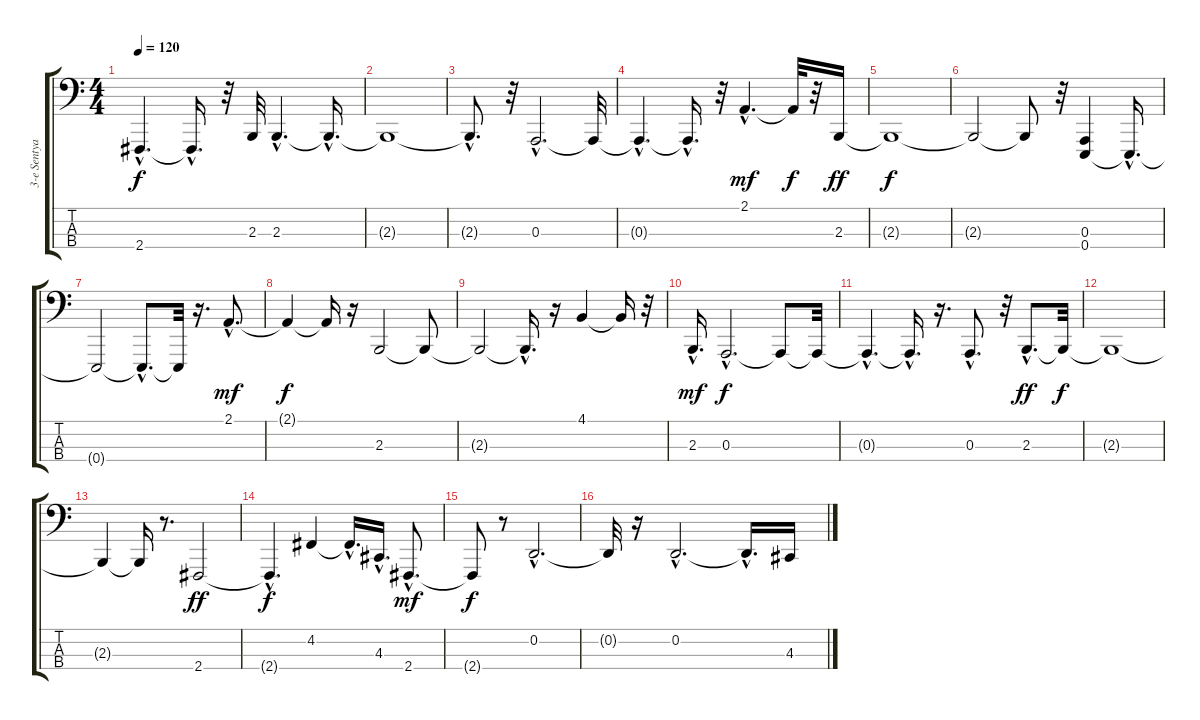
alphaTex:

\track ("3-e Sentyabrya - M.Shufutinsky" "3-e Sentya") {instrument acousticgrandpiano}
\staff {score tabs}
\tuning (G2 D2 A1 E1) {hide}
\ts (4 4)
\tempo 120
\clef f4
\ks c
2.4{hac t}.4{d dy f} 2.4{hac t}.16{d} r.32 2.3.32 2.3{hac}.4{d} 2.3{hac t}.16{d} |
2.3{t}.1 |
2.3{hac t}.8{d} r.32 0.3{hac}.2{d} 0.3{t}.32 |
0.3{hac t}.4{d} 0.3{hac t}.16{d} r.32 2.1{hac}.4{d dy mf} 2.1{t}.32{dy f} r.32 2.3.16{dy ff} |
2.3{t}.1{dy f} |
2.3{t}.2 2.3{t}.8 r.32 (0.3 0.4).4 0.4{hac t}.16{d} |
0.4{t}.2 0.4{hac t}.8{d} 0.4{t}.32 r.16{d} 2.1{hac}.8{d dy mf} |
2.1{t}.4{dy f} 2.1{t}.16 r.16 2.3.2 2.3{t}.8 |
2.3{t}.2 2.3{hac t}.16{d} r.16 4.1.4 4.1{t}.16 r.32 |
2.3{hac}.16{d dy mf} 0.3{hac}.2{d dy f} 0.3{t}.8 0.3{t}.32 |
0.3{hac t}.4{d} 0.3{hac t}.16{d} r.16{d} 0.3{hac}.8{d} r.32 2.3{hac}.8{d dy ff} 2.3{t}.32{dy f} |
2.3{t}.1 |
2.3{t}.4 2.3{t}.16 r.8{d} 2.4.2{dy ff} |
2.4{hac t}.4{d dy f} 4.2.4 4.2{hac t}.16{d} 4.3{hac}.16{d} 2.4{hac}.8{d dy mf} |
2.4{t}.8{dy f} r.8 0.2{hac}.2{d} |
0.2{t}.32 r.16 0.2{hac}.2{d} 0.2{hac t}.16{d} 4.3.16
